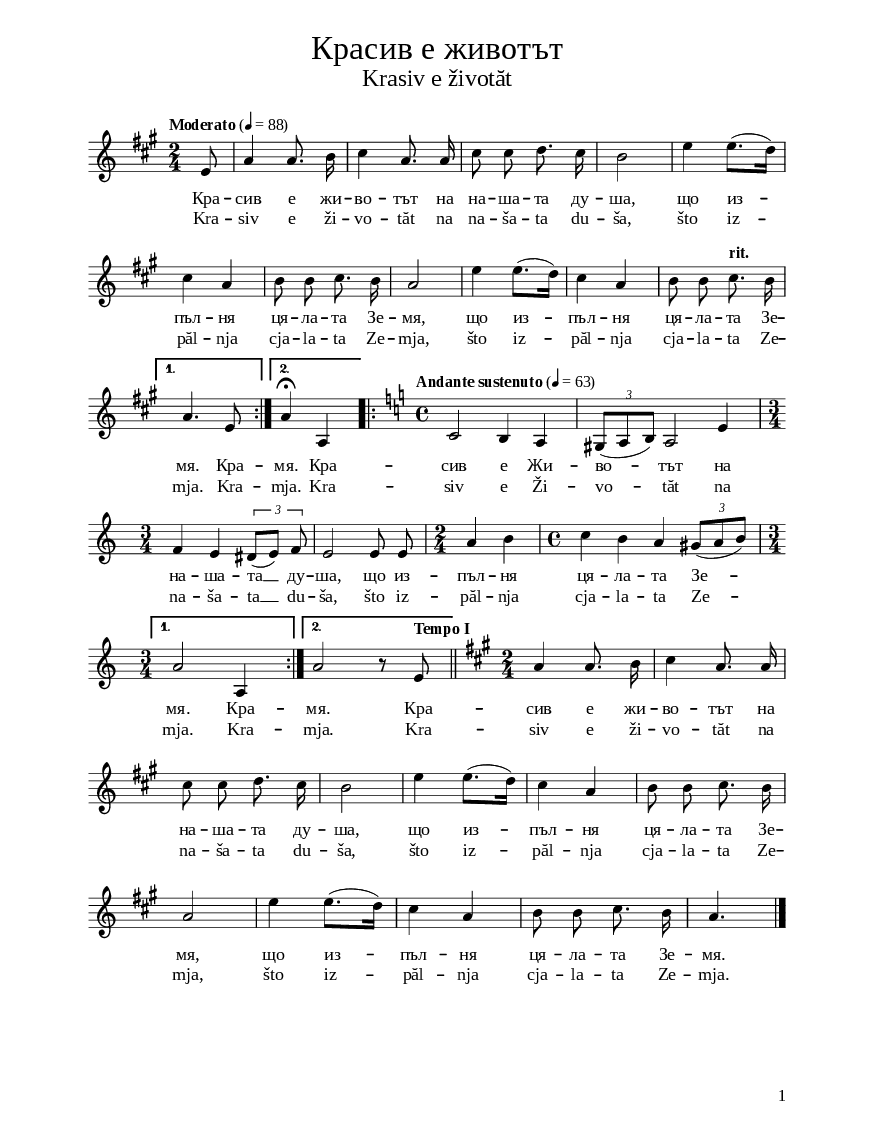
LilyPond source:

\version "2.24.1"

% include paper part and global functions
\include "include/globals.ily"

\bookpart {
  \label #'ref103
  \tocItem \markup "Красив е животът – Krasiv e životătt"
  \include "include/bookpart-paper.ily"
  \score {
    \include "include/score-layout.ily"


    \new Voice \absolute{

      \clef treble
      \key a \major
      \time 2/4
      \tempoFunc "Moderato" 4 "88"
      \autoBeamOff

      \partial 8

      \repeat volta 2 {
        e'8 | a'4 a'8. b'16 | cis''4 a'8. a'16 | cis''8 cis''8 d''8. cis''16 | b'2 | e''4 e''8. ( [ d''16 ] ) \break |

        cis''4 a' | b'8 b' cis''8. b'16 | a'2 | e''4 e''8. ( [ d''16 ] ) | cis''4 a' |  b'8 b' \tempo "rit." cis''8. b'16 | \break
      }
      \alternative {
        {  a'4. e'8 | }
        {  a'4\fermata a4 \tempoFunc "Andante sustenuto" 4 "63" }
      }

      \key a \minor \time 4/4 \repeat volta 2 {
        c'2 b4 a |  \tuplet 3/2 { gis8 [ ( a b ) ] } a2 e'4 | \break

        \time 3/4 f'4 e' \tuplet 3/2 { dis'8 [ ( e' )  ] f' } | e'2 e'8 e'8 | \time 2/4 a'4 b'4 | \time 4/4 c''4 b' a' \tuplet 3/2 { gis'8 [ ( a' b' ) ] } | \break
        \time 3/4
      }


      \alternative {
        {  a'2 a4 | }
        {
          a'2 r8  \tempo "Tempo I"
          e'8 \bar "||"
        }
      }

      \time 2/4 \key a \major a'4 a'8. b'16 | cis''4 a'8. a'16 | \break

      cis''8 cis''8 d''8. cis''16 | b'2 |e''4  e''8. [ ( d''16 ) ] | cis''4 a'4 | b'8 b' cis''8. b'16 | \break

      a'2 | e''4 e''8. [ ( d''16 ) ]  | cis''4 a' | b'8 b' cis''8. b'16 | a'4. \bar "|."

    }

    \addlyrics {
      Кра -- сив е жи -- во -- тът на на -- ша -- та ду -- ша,

      що из -- пъл -- ня ця -- ла -- та Зе -- мя,

      що из -- пъл -- ня ця -- ла -- та Зе -- мя. Кра -- мя.

      Кра -- сив е Жи -- во -- тът на на -- ша -- та __ ду -- ша,

      що из -- пъл -- ня ця -- ла -- та Зе -- мя. Кра -- мя.

      Кра -- сив е жи -- во -- тът на на -- ша -- та ду -- ша,

      що из -- пъл -- ня ця -- ла -- та Зе -- мя,

      що из -- пъл -- ня ця -- ла -- та Зе -- мя.
    }
    \addlyrics {
      Kra -- siv e ži -- vo -- tăt na na -- ša -- ta du -- ša,

      što iz -- păl -- nja cja -- la -- ta Ze -- mja,

      što iz -- păl -- nja cja -- la -- ta Ze -- mja. Kra -- mja.

      Kra -- siv e Ži -- vo -- tăt na na -- ša -- ta __ du -- ša,

      što iz -- păl -- nja cja -- la -- ta Ze -- mja. Kra -- mja.

      Kra -- siv e ži -- vo -- tăt na na -- ša -- ta du -- ša,

      što iz -- păl -- nja cja -- la -- ta Ze -- mja,

      što iz -- păl -- nja cja -- la -- ta Ze -- mja.
    }


    \header {
      title = \titleFunc "Красив е животът" "Krasiv e životăt"
    }

    \midi{}

  } % score

  \pageBreak
  \version "2.24.0"

\markup \fill-line { \fontsize #deTitleFontSize "Schön ist das Leben" }
\markup \null
\markup \null
\markup \fontsize #deCoupletFontSize {
  \hspace #17
  \override #`(baseline-skip . ,deCoupletBaselineSkip)

  \column {
    \line { " "Schön ist das Leben unserer Seele, }

    \line { " "was die ganze Erde erfüllt. }

    \line { " "Schön ist das Leben unserer Seele, }

    \line { " "was die ganze Erde erfüllt. }

    \line { " "Schön ist das Leben unserer Seele, }

    \line { " "was die ganze Erde erfüllt,  }
    \line { " "was die ganze Erde erfüllt.  }


  }


}


} % bookpart
